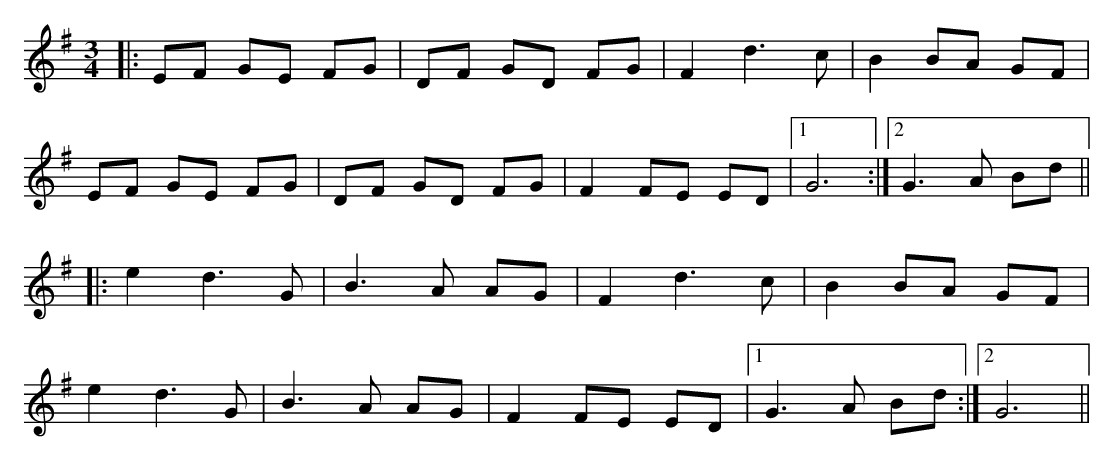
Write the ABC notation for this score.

X:1
M:3/4
K:G
|:EF GE FG|DF GD FG|F2 d3c|B2 BA GF|
EF GE FG|DF GD FG|F2 FE ED|1 G6:|2 G3A Bd||
|:e2 d3G|B3A AG|F2 d3c|B2 BA GF|
e2 d3G|B3A AG|F2 FE ED|1 G3A Bd:|2 G6||
